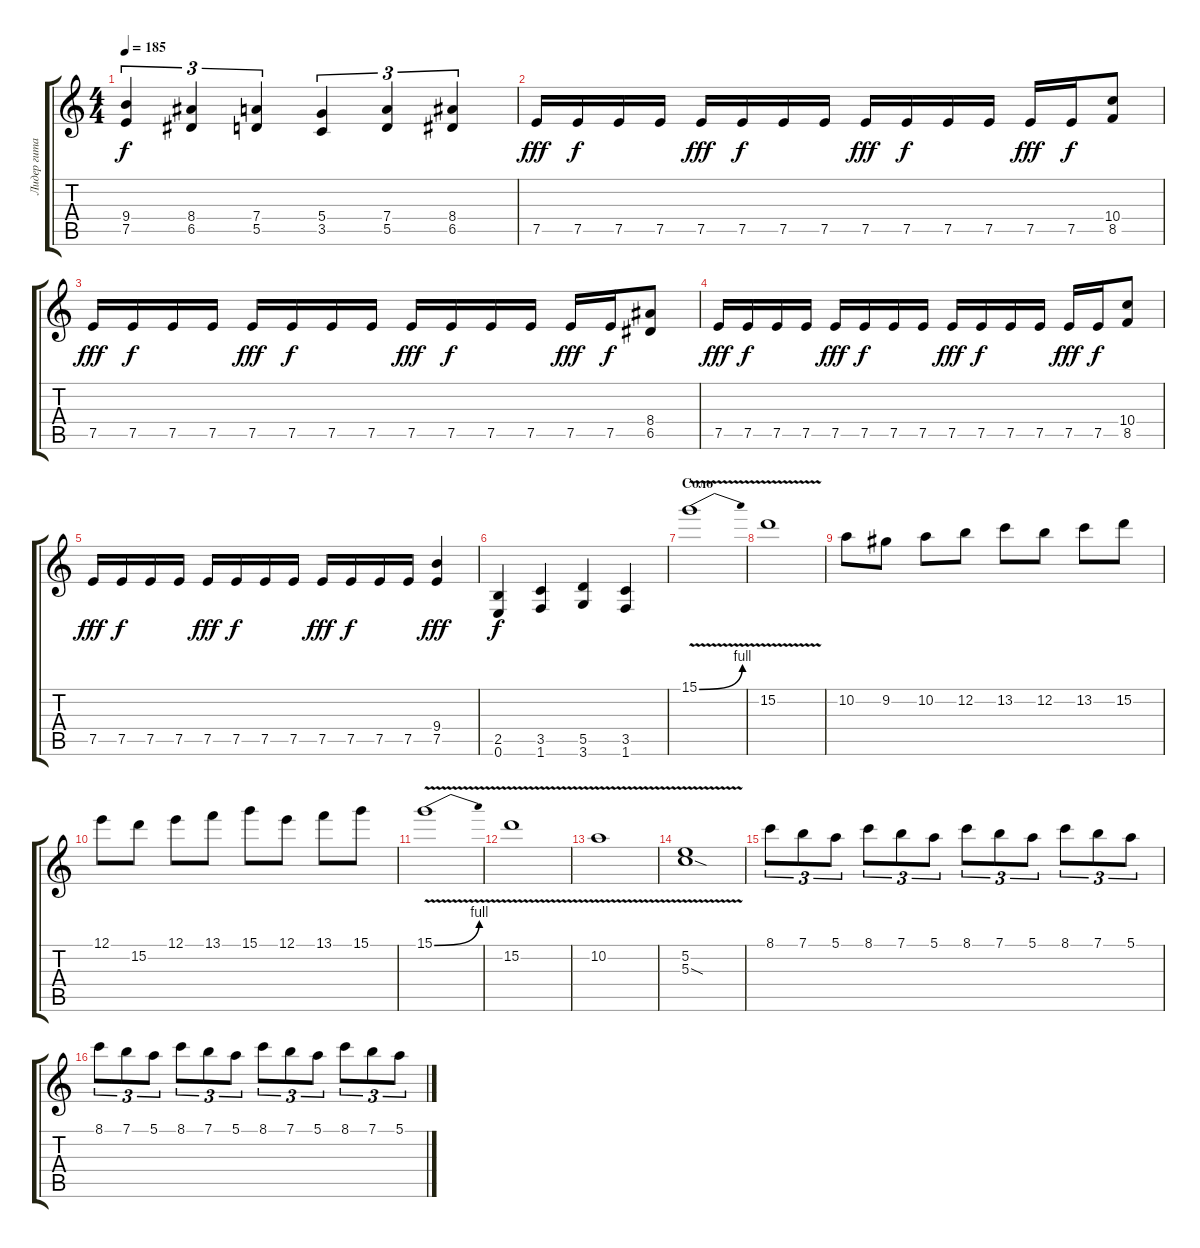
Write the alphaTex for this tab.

\track ("Лидер гитара" "Лидер гита") {instrument overdrivenguitar}
\staff {score tabs}
\tuning (E4 B3 G3 D3 A2 E2) {hide}
\ts (4 4)
\tempo 185
\clef g2
\ks c
(9.4 7.5).4{tu (3 2) dy f} (8.4 6.5).4{tu (3 2)} (7.4 5.5).4{tu (3 2)} (5.4 3.5).4{tu (3 2)} (7.4 5.5).4{tu (3 2)} (8.4 6.5).4{tu (3 2)} |
7.5.16{dy fff} 7.5.16{dy f} 7.5.16 7.5.16 7.5.16{dy fff} 7.5.16{dy f} 7.5.16 7.5.16 7.5.16{dy fff} 7.5.16{dy f} 7.5.16 7.5.16 7.5.16{dy fff} 7.5.16{dy f} (10.4 8.5).8 |
7.5.16{dy fff} 7.5.16{dy f} 7.5.16 7.5.16 7.5.16{dy fff} 7.5.16{dy f} 7.5.16 7.5.16 7.5.16{dy fff} 7.5.16{dy f} 7.5.16 7.5.16 7.5.16{dy fff} 7.5.16{dy f} (8.4 6.5).8 |
7.5.16{dy fff} 7.5.16{dy f} 7.5.16 7.5.16 7.5.16{dy fff} 7.5.16{dy f} 7.5.16 7.5.16 7.5.16{dy fff} 7.5.16{dy f} 7.5.16 7.5.16 7.5.16{dy fff} 7.5.16{dy f} (10.4 8.5).8 |
7.5.16{dy fff} 7.5.16{dy f} 7.5.16 7.5.16 7.5.16{dy fff} 7.5.16{dy f} 7.5.16 7.5.16 7.5.16{dy fff} 7.5.16{dy f} 7.5.16 7.5.16 (9.4 7.5).4{dy fff} |
(2.5 0.6).4{dy f} (3.5 1.6).4 (5.5 3.6).4 (3.5 1.6).4 |
\section ("" "Соло")
15.1{be (bend 0 0 60 4) v}.1 |
15.2{v}.1 |
10.2.8 9.2.8 10.2.8 12.2.8 13.2.8 12.2.8 13.2.8 15.2.8 |
12.1.8 15.2.8 12.1.8 13.1.8 15.1.8 12.1.8 13.1.8 15.1.8 |
15.1{be (bend 0 0 60 4) v}.1 |
15.2{v}.1 |
10.2{v}.1 |
(5.2{v} 5.3{sod}).1 |
8.1.8{tu (3 2)} 7.1.8{tu (3 2)} 5.1.8{tu (3 2)} 8.1.8{tu (3 2)} 7.1.8{tu (3 2)} 5.1.8{tu (3 2)} 8.1.8{tu (3 2)} 7.1.8{tu (3 2)} 5.1.8{tu (3 2)} 8.1.8{tu (3 2)} 7.1.8{tu (3 2)} 5.1.8{tu (3 2)} |
8.1.8{tu (3 2)} 7.1.8{tu (3 2)} 5.1.8{tu (3 2)} 8.1.8{tu (3 2)} 7.1.8{tu (3 2)} 5.1.8{tu (3 2)} 8.1.8{tu (3 2)} 7.1.8{tu (3 2)} 5.1.8{tu (3 2)} 8.1.8{tu (3 2)} 7.1.8{tu (3 2)} 5.1.8{tu (3 2)}
